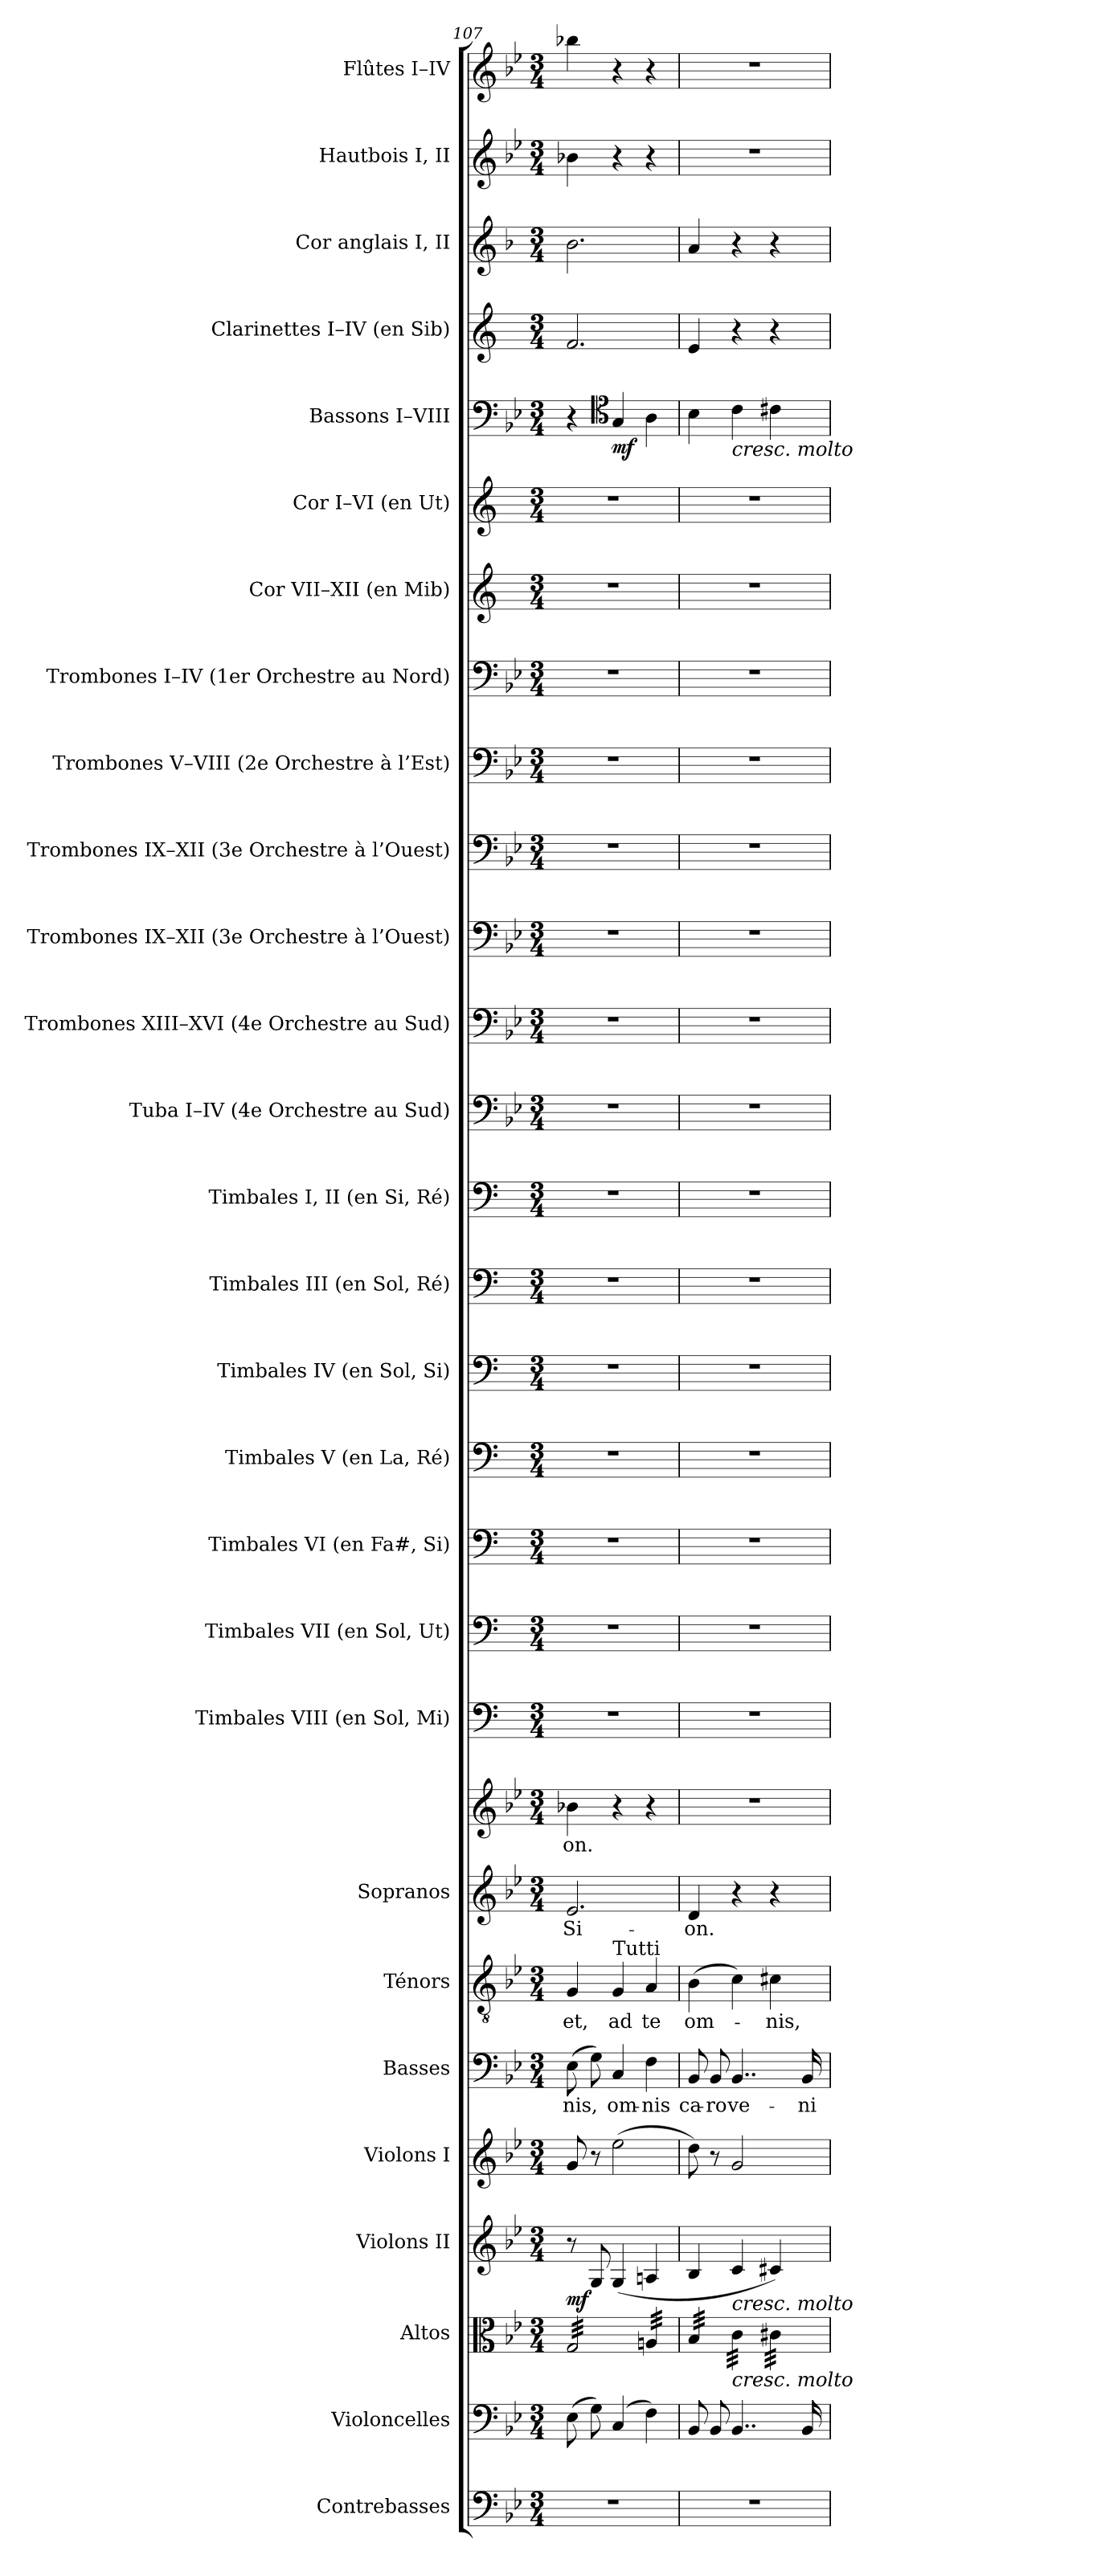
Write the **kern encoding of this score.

**kern	**kern	**kern	**kern	**dynam	**kern	**kern	**text	**kern	**text	**kern	**text	**kern	**text	**kern	**kern	**kern	**kern	**kern	**kern	**kern	**kern	**kern	**kern	**kern	**kern	**kern	**kern	**kern	**kern	**dynam	**kern	**kern	**kern	**kern
*part28	*part27	*part26	*part25	*part25	*part24	*part23	*part23	*part22	*part22	*part21	*part21	*part21	*part21	*part20	*part19	*part18	*part17	*part16	*part15	*part14	*part13	*part12	*part11	*part10	*part9	*part8	*part7	*part6	*part5	*part5	*part4	*part3	*part2	*part1
*staff29	*staff28	*staff27	*staff26	*staff26	*staff25	*staff24	*staff24	*staff23	*staff23	*staff22	*staff22	*staff21	*staff21	*staff20	*staff19	*staff18	*staff17	*staff16	*staff15	*staff14	*staff13	*staff12	*staff11	*staff10	*staff9	*staff8	*staff7	*staff6	*staff5	*staff5	*staff4	*staff3	*staff2	*staff1
*I"Contrebasses	*I"Violoncelles	*I"Altos	*I"Violons II	*	*I"Violons I	*I"Basses	*	*I"Ténors	*	*I"Sopranos	*	*	*	*I"Timbales VIII (en Sol, Mi)	*I"Timbales VII (en Sol, Ut)	*I"Timbales VI (en Fa#, Si)	*I"Timbales V (en La, Ré)	*I"Timbales IV (en Sol, Si)	*I"Timbales III (en Sol, Ré)	*I"Timbales I, II (en Si, Ré)	*I"Tuba I–IV (4e Orchestre au Sud)	*I"Trombones XIII–XVI (4e Orchestre au Sud)	*I"Trombones IX–XII (3e Orchestre à l’Ouest)	*I"Trombones IX–XII (3e Orchestre à l’Ouest)	*I"Trombones V–VIII (2e Orchestre à l’Est)	*I"Trombones I–IV (1er Orchestre au Nord)	*I"Cor VII–XII (en Mib)	*I"Cor I–VI (en Ut)	*I"Bassons I–VIII	*	*I"Clarinettes I–IV (en Sib)	*I"Cor anglais I, II	*I"Hautbois I, II	*I"Flûtes I–IV
*I'Cb.	*I'Vlles	*I'Altos	*I'Vns II	*	*I'Vns I	*I'Basses	*	*I'Tén.	*	*I'Sopr.	*	*	*	*I'VIII	*I'VII	*I'VI	*I'Timb.  V	*I'IV	*I'III	*I'I, II	*I'Tb.	*I'4e Orchestre	*	*I'Trb.  3e Orchestre	*I'2e Orchestre	*I'1er Orchestre	*I'Cor (Mib)	*I'Cor (Ut)	*I'Bns	*	*I'Cl. (Sib)	*I'C. a.	*I'Hb.	*I'Fl.
*clefF4	*clefF4	*clefC3	*clefG2	*	*clefG2	*clefF4	*	*clefGv2	*	*clefG2	*	*clefG2	*	*clefF4	*clefF4	*clefF4	*clefF4	*clefF4	*clefF4	*clefF4	*clefF4	*clefF4	*clefF4	*clefF4	*clefF4	*clefF4	*clefG2	*clefG2	*clefF4	*	*clefG2	*clefG2	*clefG2	*clefG2
*ITrd7c12	*	*	*	*	*	*	*	*ITrd7c12	*	*	*	*	*	*	*	*	*	*	*	*	*	*	*	*	*	*	*ITrd5c9	*ITrd7c12	*	*	*ITrd1c2	*ITrd4c7	*	*
*k[b-e-]	*k[b-e-]	*k[b-e-]	*k[b-e-]	*	*k[b-e-]	*k[b-e-]	*	*k[b-e-]	*	*k[b-e-]	*	*k[b-e-]	*	*k[]	*k[]	*k[]	*k[]	*k[]	*k[]	*k[]	*k[b-e-]	*k[b-e-]	*k[b-e-]	*k[b-e-]	*k[b-e-]	*k[b-e-]	*k[b-e-a-]	*k[]	*k[b-e-]	*	*k[b-e-]	*k[b-e-]	*k[b-e-]	*k[b-e-]
*B-:	*B-:	*B-:	*B-:	*	*B-:	*B-:	*	*B-:	*	*B-:	*	*B-:	*	*C:	*C:	*C:	*C:	*C:	*C:	*C:	*B-:	*B-:	*B-:	*B-:	*B-:	*B-:	*E-:	*C:	*B-:	*	*B-:	*B-:	*B-:	*B-:
*M3/4	*M3/4	*M3/4	*M3/4	*	*M3/4	*M3/4	*	*M3/4	*	*M3/4	*	*M3/4	*	*M3/4	*M3/4	*M3/4	*M3/4	*M3/4	*M3/4	*M3/4	*M3/4	*M3/4	*M3/4	*M3/4	*M3/4	*M3/4	*M3/4	*M3/4	*M3/4	*	*M3/4	*M3/4	*M3/4	*M3/4
=107	=107	=107	=107	=107	=107	=107	=107	=107	=107	=107	=107	=107	=107	=107	=107	=107	=107	=107	=107	=107	=107	=107	=107	=107	=107	=107	=107	=107	=107	=107	=107	=107	=107	=107
!LO:N:vis=1	!	!	!	!	!	!	!	!	!	!	!	!	!	!	!	!	!	!	!	!	!	!	!	!	!	!	!	!	!	!	!	!	!	!
!	!	!	!	!	!	!	!LO:LY:b:color=#000000	!	!	!	!	!	!	!	!	!	!	!	!	!	!	!	!	!	!	!	!	!	!	!	!	!	!	!
!	!	!	!	!	!	!	!	!	!LO:LY:b:color=#000000	!	!	!	!	!	!	!	!	!	!	!	!	!	!	!	!	!	!	!	!	!	!	!	!	!
!	!	!	!	!	!	!	!	!	!	!	!LO:LY:b:color=#000000	!	!	!	!	!	!	!	!	!	!	!	!	!	!	!	!	!	!	!	!	!	!	!
!	!	!	!	!	!	!	!	!	!	!	!	!	!LO:LY:b:color=#000000	!LO:N:vis=1	!LO:N:vis=1	!LO:N:vis=1	!LO:N:vis=1	!LO:N:vis=1	!LO:N:vis=1	!LO:N:vis=1	!LO:N:vis=1	!LO:N:vis=1	!LO:N:vis=1	!LO:N:vis=1	!LO:N:vis=1	!LO:N:vis=1	!LO:N:vis=1	!LO:N:vis=1	!	!	!	!	!	!
*	*	*tremolo	*	*	*	*	*	*	*	*	*	*	*	*	*	*	*	*	*	*	*	*	*	*	*	*	*	*	*	*	*	*	*	*
2.r	(8E-i\	32Gi/LLL	8r	mf	8gi/	(8E-i\	-nis,	4GGi/	-et,	2.e-i/	Si-	4b-Xi\	-on.	2.r	2.r	2.r	2.r	2.r	2.r	2.r	2.r	2.r	2.r	2.r	2.r	2.r	2.r	2.r	4r	.	2.e-i/	2.e-i\	4b-Xi\	4bb-Xi\
.	.	32Gi/	.	.	.	.	.	.	.	.	.	.	.	.	.	.	.	.	.	.	.	.	.	.	.	.	.	.	.	.	.	.	.	.
.	.	32Gi/	.	.	.	.	.	.	.	.	.	.	.	.	.	.	.	.	.	.	.	.	.	.	.	.	.	.	.	.	.	.	.	.
.	.	32Gi/	.	.	.	.	.	.	.	.	.	.	.	.	.	.	.	.	.	.	.	.	.	.	.	.	.	.	.	.	.	.	.	.
.	8Gi\)	32Gi/	8Gi/	.	8r	8Gi\)	.	.	.	.	.	.	.	.	.	.	.	.	.	.	.	.	.	.	.	.	.	.	.	.	.	.	.	.
.	.	32Gi/	.	.	.	.	.	.	.	.	.	.	.	.	.	.	.	.	.	.	.	.	.	.	.	.	.	.	.	.	.	.	.	.
.	.	32Gi/	.	.	.	.	.	.	.	.	.	.	.	.	.	.	.	.	.	.	.	.	.	.	.	.	.	.	.	.	.	.	.	.
.	.	32Gi/	.	.	.	.	.	.	.	.	.	.	.	.	.	.	.	.	.	.	.	.	.	.	.	.	.	.	.	.	.	.	.	.
*	*	*	*	*	*	*	*	*	*	*	*	*	*	*	*	*	*	*	*	*	*	*	*	*	*	*	*	*	*clefC4	*	*	*	*	*
!	!	!	!	!	!	!	!LO:LY:b:color=#000000	!	!	!	!	!	!	!	!	!	!	!	!	!	!	!	!	!	!	!	!	!	!	!	!	!	!	!
!	!	!	!	!	!	!	!	!LO:TX:a:t=Tutti	!	!	!	!	!	!	!	!	!	!	!	!	!	!	!	!	!	!	!	!	!	!	!	!	!	!
!	!	!	!	!	!	!	!	!	!LO:LY:b:color=#000000	!	!	!	!	!	!	!	!	!	!	!	!	!	!	!	!	!	!	!	!	!	!	!	!	!
.	(4Ci/	32Gi/	(4Gi/	.	(2ee-i\	4Ci/	om-	4GGi/	ad	.	.	4r	.	.	.	.	.	.	.	.	.	.	.	.	.	.	.	.	4Gi/	mf	.	.	4r	4r
.	.	32Gi/	.	.	.	.	.	.	.	.	.	.	.	.	.	.	.	.	.	.	.	.	.	.	.	.	.	.	.	.	.	.	.	.
.	.	32Gi/	.	.	.	.	.	.	.	.	.	.	.	.	.	.	.	.	.	.	.	.	.	.	.	.	.	.	.	.	.	.	.	.
.	.	32Gi/	.	.	.	.	.	.	.	.	.	.	.	.	.	.	.	.	.	.	.	.	.	.	.	.	.	.	.	.	.	.	.	.
.	.	32Gi/	.	.	.	.	.	.	.	.	.	.	.	.	.	.	.	.	.	.	.	.	.	.	.	.	.	.	.	.	.	.	.	.
.	.	32Gi/	.	.	.	.	.	.	.	.	.	.	.	.	.	.	.	.	.	.	.	.	.	.	.	.	.	.	.	.	.	.	.	.
.	.	32Gi/	.	.	.	.	.	.	.	.	.	.	.	.	.	.	.	.	.	.	.	.	.	.	.	.	.	.	.	.	.	.	.	.
.	.	32Gi/JJJ	.	.	.	.	.	.	.	.	.	.	.	.	.	.	.	.	.	.	.	.	.	.	.	.	.	.	.	.	.	.	.	.
!	!	!	!	!	!	!	!LO:LY:b:color=#000000	!	!	!	!	!	!	!	!	!	!	!	!	!	!	!	!	!	!	!	!	!	!	!	!	!	!	!
!	!	!	!	!	!	!	!	!	!LO:LY:b:color=#000000	!	!	!	!	!	!	!	!	!	!	!	!	!	!	!	!	!	!	!	!	!	!	!	!	!
.	4Fi\)	32Ani/LLL	4Ani/	.	.	4Fi\	-nis	4AAi/	te	.	.	4r	.	.	.	.	.	.	.	.	.	.	.	.	.	.	.	.	4Ai\	.	.	.	4r	4r
.	.	32Ani/	.	.	.	.	.	.	.	.	.	.	.	.	.	.	.	.	.	.	.	.	.	.	.	.	.	.	.	.	.	.	.	.
.	.	32Ani/	.	.	.	.	.	.	.	.	.	.	.	.	.	.	.	.	.	.	.	.	.	.	.	.	.	.	.	.	.	.	.	.
.	.	32Ani/	.	.	.	.	.	.	.	.	.	.	.	.	.	.	.	.	.	.	.	.	.	.	.	.	.	.	.	.	.	.	.	.
.	.	32Ani/	.	.	.	.	.	.	.	.	.	.	.	.	.	.	.	.	.	.	.	.	.	.	.	.	.	.	.	.	.	.	.	.
.	.	32Ani/	.	.	.	.	.	.	.	.	.	.	.	.	.	.	.	.	.	.	.	.	.	.	.	.	.	.	.	.	.	.	.	.
.	.	32Ani/	.	.	.	.	.	.	.	.	.	.	.	.	.	.	.	.	.	.	.	.	.	.	.	.	.	.	.	.	.	.	.	.
.	.	32Ani/JJJ	.	.	.	.	.	.	.	.	.	.	.	.	.	.	.	.	.	.	.	.	.	.	.	.	.	.	.	.	.	.	.	.
!!LO:PB:g=z
=108	=108	=108	=108	=108	=108	=108	=108	=108	=108	=108	=108	=108	=108	=108	=108	=108	=108	=108	=108	=108	=108	=108	=108	=108	=108	=108	=108	=108	=108	=108	=108	=108	=108	=108
!LO:N:vis=1	!	!	!	!	!	!	!	!	!	!	!	!	!	!	!	!	!	!	!	!	!	!	!	!	!	!	!	!	!	!	!	!	!	!
!	!	!	!	!	!	!	!LO:LY:b:color=#000000	!	!	!	!	!	!	!	!	!	!	!	!	!	!	!	!	!	!	!	!	!	!	!	!	!	!	!
!	!	!	!	!	!	!	!	!	!LO:LY:b:color=#000000	!	!	!	!	!	!	!	!	!	!	!	!	!	!	!	!	!	!	!	!	!	!	!	!	!
!	!	!	!	!	!	!	!	!	!	!	!LO:LY:b:color=#000000	!LO:N:vis=1	!	!LO:N:vis=1	!LO:N:vis=1	!LO:N:vis=1	!LO:N:vis=1	!LO:N:vis=1	!LO:N:vis=1	!LO:N:vis=1	!LO:N:vis=1	!LO:N:vis=1	!LO:N:vis=1	!LO:N:vis=1	!LO:N:vis=1	!LO:N:vis=1	!LO:N:vis=1	!LO:N:vis=1	!	!	!	!	!LO:N:vis=1	!LO:N:vis=1
2.r	8BB-i/	32B-i/LLL	4B-i/	.	8ddi\)	8BB-i/	ca-	(4BB-i\	om-	4di/	-on.	2.r	.	2.r	2.r	2.r	2.r	2.r	2.r	2.r	2.r	2.r	2.r	2.r	2.r	2.r	2.r	2.r	4B-i\	.	4di/	4di/	2.r	2.r
.	.	32B-i/	.	.	.	.	.	.	.	.	.	.	.	.	.	.	.	.	.	.	.	.	.	.	.	.	.	.	.	.	.	.	.	.
.	.	32B-i/	.	.	.	.	.	.	.	.	.	.	.	.	.	.	.	.	.	.	.	.	.	.	.	.	.	.	.	.	.	.	.	.
.	.	32B-i/	.	.	.	.	.	.	.	.	.	.	.	.	.	.	.	.	.	.	.	.	.	.	.	.	.	.	.	.	.	.	.	.
!	!	!	!	!	!	!	!LO:LY:b:color=#000000	!	!	!	!	!	!	!	!	!	!	!	!	!	!	!	!	!	!	!	!	!	!	!	!	!	!	!
.	8BB-i/	32B-i/	.	.	8r	8BB-i/	-ro	.	.	.	.	.	.	.	.	.	.	.	.	.	.	.	.	.	.	.	.	.	.	.	.	.	.	.
.	.	32B-i/	.	.	.	.	.	.	.	.	.	.	.	.	.	.	.	.	.	.	.	.	.	.	.	.	.	.	.	.	.	.	.	.
.	.	32B-i/	.	.	.	.	.	.	.	.	.	.	.	.	.	.	.	.	.	.	.	.	.	.	.	.	.	.	.	.	.	.	.	.
.	.	32B-i/JJJ	.	.	.	.	.	.	.	.	.	.	.	.	.	.	.	.	.	.	.	.	.	.	.	.	.	.	.	.	.	.	.	.
!	!	!	!	!	!	!	!	!	!	!	!	!	!	!	!	!	!	!	!	!	!	!	!	!	!	!	!	!	!LO:TX:b:i:t=cresc. molto	!	!	!	!	!
!	!	!	!LO:TX:b:i:t=cresc. molto	!	!	!	!	!	!	!	!	!	!	!	!	!	!	!	!	!	!	!	!	!	!	!	!	!	!	!	!	!	!	!
!	!	!LO:TX:b:i:t=cresc. molto	!	!	!	!	!	!	!	!	!	!	!	!	!	!	!	!	!	!	!	!	!	!	!	!	!	!	!	!	!	!	!	!
!	!	!	!	!	!	!	!LO:LY:b:color=#000000	!	!	!	!	!	!	!	!	!	!	!	!	!	!	!	!	!	!	!	!	!	!	!	!	!	!	!
.	4..BB-i/	32ci\LLL	4ci/	.	2gi/	4..BB-i/	ve-	4Ci\)	.	4r	.	.	.	.	.	.	.	.	.	.	.	.	.	.	.	.	.	.	4ci\	.	4r	4r	.	.
.	.	32ci\	.	.	.	.	.	.	.	.	.	.	.	.	.	.	.	.	.	.	.	.	.	.	.	.	.	.	.	.	.	.	.	.
.	.	32ci\	.	.	.	.	.	.	.	.	.	.	.	.	.	.	.	.	.	.	.	.	.	.	.	.	.	.	.	.	.	.	.	.
.	.	32ci\	.	.	.	.	.	.	.	.	.	.	.	.	.	.	.	.	.	.	.	.	.	.	.	.	.	.	.	.	.	.	.	.
.	.	32ci\	.	.	.	.	.	.	.	.	.	.	.	.	.	.	.	.	.	.	.	.	.	.	.	.	.	.	.	.	.	.	.	.
.	.	32ci\	.	.	.	.	.	.	.	.	.	.	.	.	.	.	.	.	.	.	.	.	.	.	.	.	.	.	.	.	.	.	.	.
.	.	32ci\	.	.	.	.	.	.	.	.	.	.	.	.	.	.	.	.	.	.	.	.	.	.	.	.	.	.	.	.	.	.	.	.
.	.	32ci\JJJ	.	.	.	.	.	.	.	.	.	.	.	.	.	.	.	.	.	.	.	.	.	.	.	.	.	.	.	.	.	.	.	.
!	!	!	!	!	!	!	!	!	!LO:LY:b:color=#000000	!	!	!	!	!	!	!	!	!	!	!	!	!	!	!	!	!	!	!	!	!	!	!	!	!
.	.	32c#Xi\LLL	4c#Xi/)	.	.	.	.	4C#Xi\	-nis,	4r	.	.	.	.	.	.	.	.	.	.	.	.	.	.	.	.	.	.	4c#Xi\	.	4r	4r	.	.
.	.	32c#Xi\	.	.	.	.	.	.	.	.	.	.	.	.	.	.	.	.	.	.	.	.	.	.	.	.	.	.	.	.	.	.	.	.
.	.	32c#Xi\	.	.	.	.	.	.	.	.	.	.	.	.	.	.	.	.	.	.	.	.	.	.	.	.	.	.	.	.	.	.	.	.
.	.	32c#Xi\	.	.	.	.	.	.	.	.	.	.	.	.	.	.	.	.	.	.	.	.	.	.	.	.	.	.	.	.	.	.	.	.
.	.	32c#Xi\	.	.	.	.	.	.	.	.	.	.	.	.	.	.	.	.	.	.	.	.	.	.	.	.	.	.	.	.	.	.	.	.
.	.	32c#Xi\	.	.	.	.	.	.	.	.	.	.	.	.	.	.	.	.	.	.	.	.	.	.	.	.	.	.	.	.	.	.	.	.
!	!	!	!	!	!	!	!LO:LY:b:color=#000000	!	!	!	!	!	!	!	!	!	!	!	!	!	!	!	!	!	!	!	!	!	!	!	!	!	!	!
.	16BB-i/	32c#Xi\	.	.	.	16BB-i/	-ni-	.	.	.	.	.	.	.	.	.	.	.	.	.	.	.	.	.	.	.	.	.	.	.	.	.	.	.
.	.	32c#Xi\JJJ	.	.	.	.	.	.	.	.	.	.	.	.	.	.	.	.	.	.	.	.	.	.	.	.	.	.	.	.	.	.	.	.
*	*	*Xtremolo	*	*	*	*	*	*	*	*	*	*	*	*	*	*	*	*	*	*	*	*	*	*	*	*	*	*	*	*	*	*	*	*
=	=	=	=	=	=	=	=	=	=	=	=	=	=	=	=	=	=	=	=	=	=	=	=	=	=	=	=	=	=	=	=	=	=	=
*-	*-	*-	*-	*-	*-	*-	*-	*-	*-	*-	*-	*-	*-	*-	*-	*-	*-	*-	*-	*-	*-	*-	*-	*-	*-	*-	*-	*-	*-	*-	*-	*-	*-	*-
